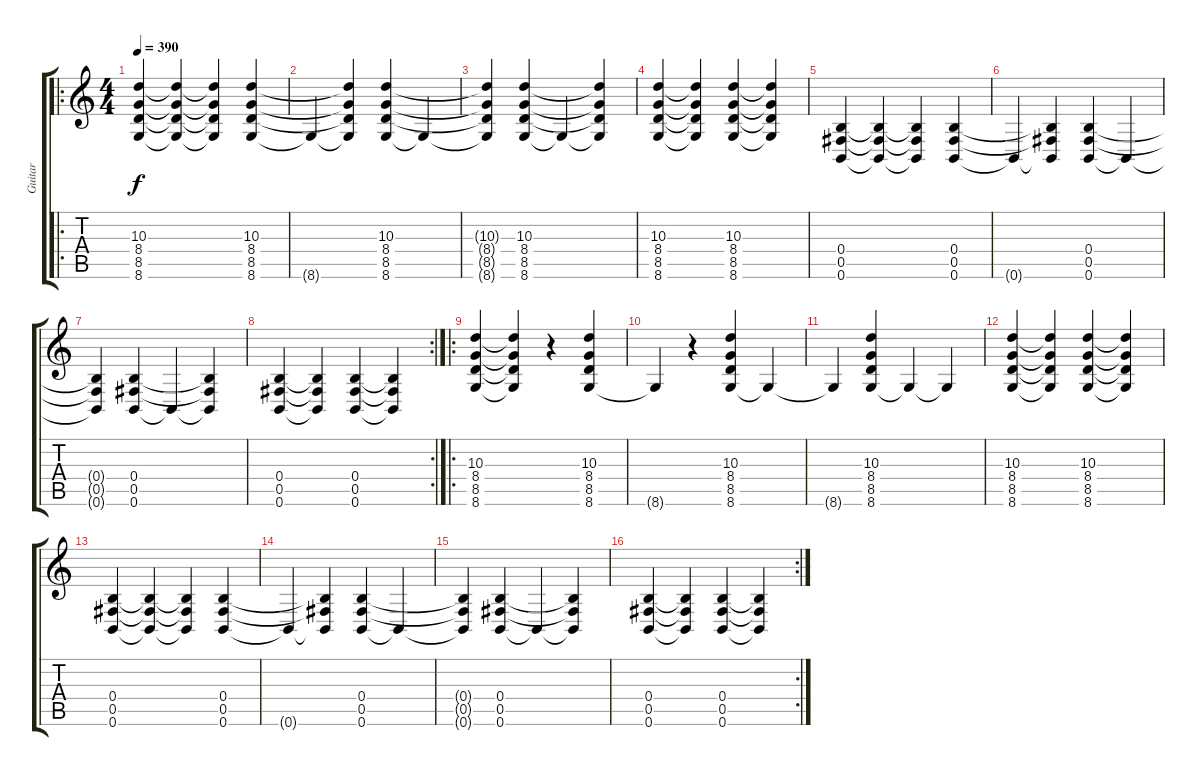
\track ("Guitar" "Guitar") {instrument distortionguitar}
\staff {score tabs}
\tuning (Db4 Ab3 E3 B2 Gb2 B1) {hide}
\ro
\ts (4 4)
\tempo 390
\clef g2
\ks c
(10.3 8.4 8.5 8.6).4{dy f} (10.3{t} 8.4{t} 8.5{t} 8.6{t}).4 (10.3{t} 8.4{t} 8.5{t} 8.6{t}).4 (10.3 8.4 8.5 8.6).4 |
8.6{t}.4 (10.3{t} 8.4{t} 8.5{t} 8.6{t}).4 (10.3 8.4 8.5 8.6).4 8.6{t}.4 |
(10.3{t} 8.4{t} 8.5{t} 8.6{t}).4 (10.3 8.4 8.5 8.6).4 8.6{t}.4 (10.3{t} 8.4{t} 8.5{t} 8.6{t}).4 |
(10.3 8.4 8.5 8.6).4 (10.3{t} 8.4{t} 8.5{t} 8.6{t}).4 (10.3 8.4 8.5 8.6).4 (10.3{t} 8.4{t} 8.5{t} 8.6{t}).4 |
(0.4 0.5 0.6).4 (0.4{t} 0.5{t} 0.6{t}).4 (0.4{t} 0.5{t} 0.6{t}).4 (0.4 0.5 0.6).4 |
0.6{t}.4 (0.4{t} 0.5{t} 0.6{t}).4 (0.4 0.5 0.6).4 0.6{t}.4 |
(0.4{t} 0.5{t} 0.6{t}).4 (0.4 0.5 0.6).4 0.6{t}.4 (0.4{t} 0.5{t} 0.6{t}).4 |
\rc 2
(0.4 0.5 0.6).4 (0.4{t} 0.5{t} 0.6{t}).4 (0.4 0.5 0.6).4 (0.4{t} 0.5{t} 0.6{t}).4 |
\ro
(10.3 8.4 8.5 8.6).4 (10.3{t} 8.4{t} 8.5{t} 8.6{t}).4 r.4 (10.3 8.4 8.5 8.6).4 |
8.6{t}.4 r.4 (10.3 8.4 8.5 8.6).4 8.6{t}.4 |
8.6{t}.4 (10.3 8.4 8.5 8.6).4 8.6{t}.4 8.6{t}.4 |
(10.3 8.4 8.5 8.6).4 (10.3{t} 8.4{t} 8.5{t} 8.6{t}).4 (10.3 8.4 8.5 8.6).4 (10.3{t} 8.4{t} 8.5{t} 8.6{t}).4 |
(0.4 0.5 0.6).4 (0.4{t} 0.5{t} 0.6{t}).4 (0.4{t} 0.5{t} 0.6{t}).4 (0.4 0.5 0.6).4 |
0.6{t}.4 (0.4{t} 0.5{t} 0.6{t}).4 (0.4 0.5 0.6).4 0.6{t}.4 |
(0.4{t} 0.5{t} 0.6{t}).4 (0.4 0.5 0.6).4 0.6{t}.4 (0.4{t} 0.5{t} 0.6{t}).4 |
\rc 2
(0.4 0.5 0.6).4 (0.4{t} 0.5{t} 0.6{t}).4 (0.4 0.5 0.6).4 (0.4{t} 0.5{t} 0.6{t}).4
